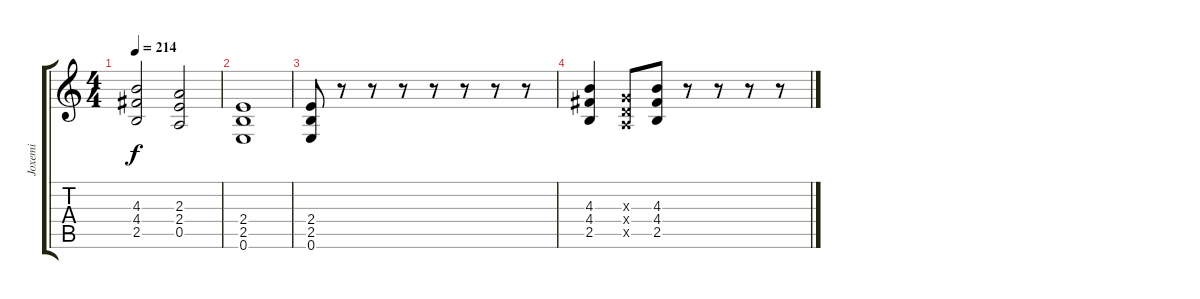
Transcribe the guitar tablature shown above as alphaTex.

\track ("Joxemi" "Joxemi") {instrument overdrivenguitar}
\staff {score tabs}
\tuning (E4 B3 G3 D3 A2 E2) {hide}
\ts (4 4)
\tempo 214
\clef g2
\ks c
(4.3 4.4 2.5).2{dy f} (2.3 2.4 0.5).2 |
(2.4 2.5 0.6).1 |
(2.4 2.5 0.6).8 r.8 r.8 r.8 r.8 r.8 r.8 r.8 |
(4.3 4.4 2.5).4 (0.3{x} 0.4{x} 0.5{x}).8 (4.3 4.4 2.5).8 r.8 r.8 r.8 r.8
